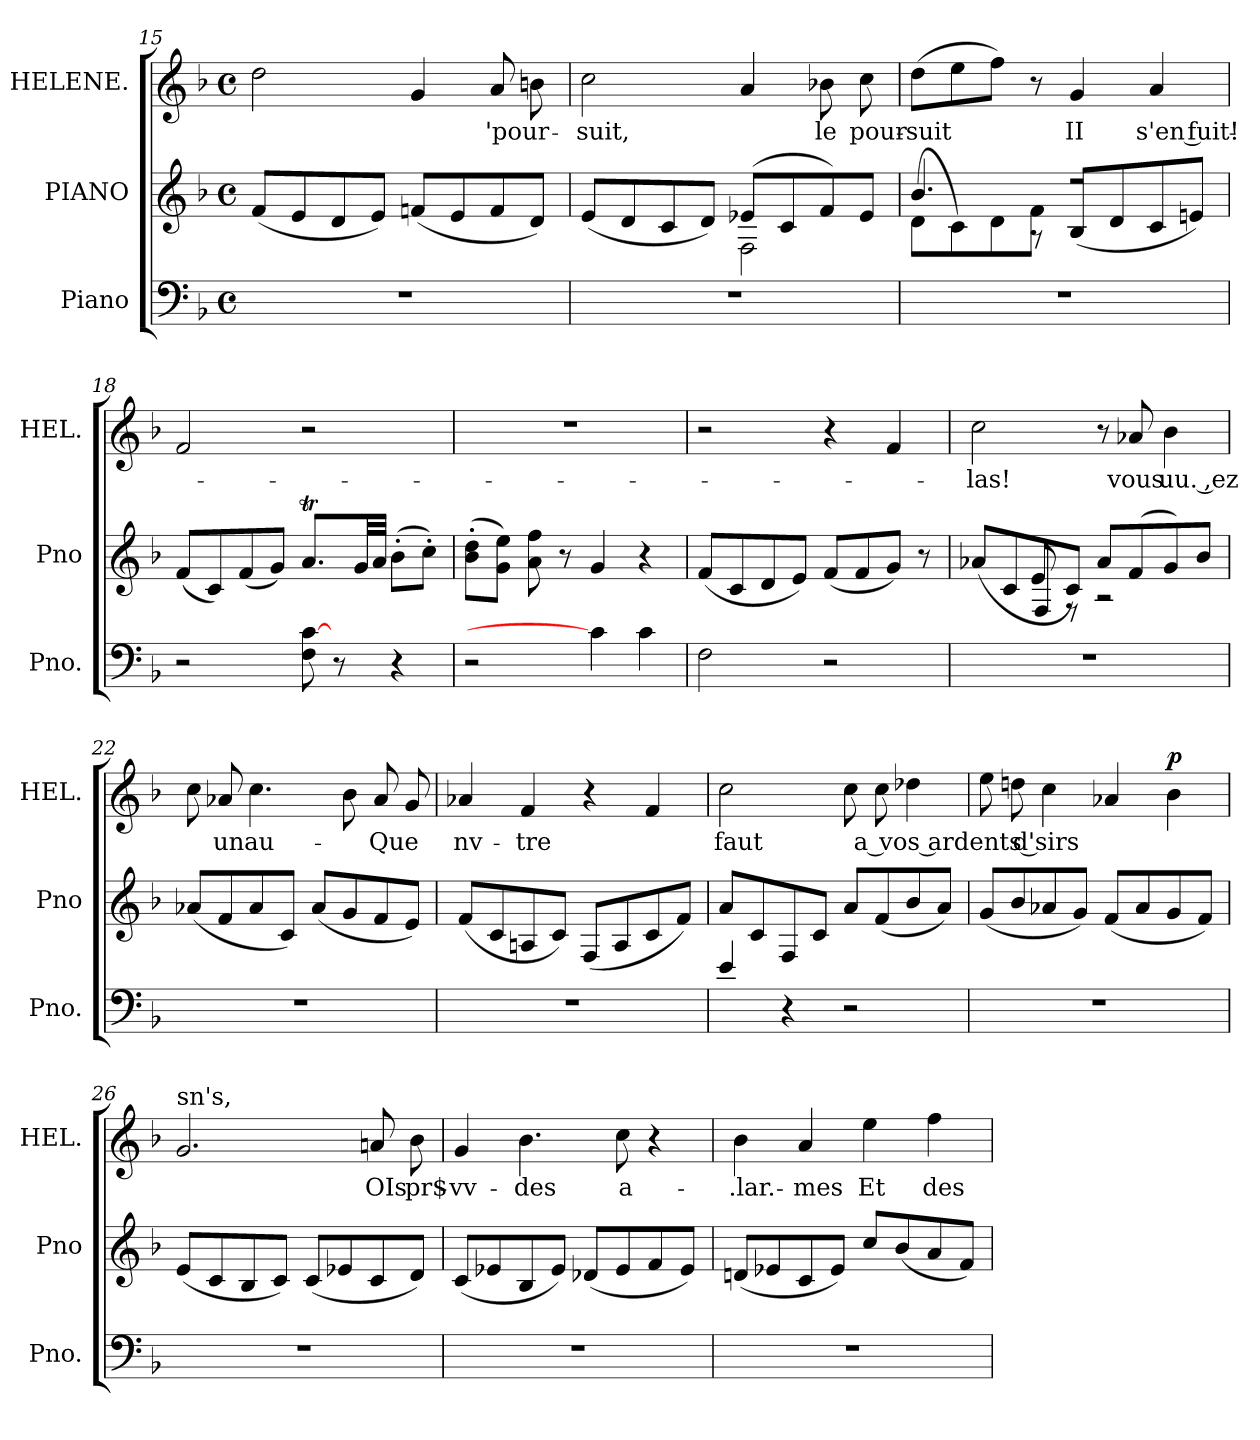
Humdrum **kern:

**kern	**kern	**kern	**text	**dynam
*part3	*part2	*part1	*part1	*part1
*staff3	*staff2	*staff1	*staff1	*staff1
*I"Piano	*I"PIANO	*I"HELENE.	*	*
*I'Pno.	*I'Pno	*I'HEL.	*	*
*clefF4	*clefG2	*clefG2	*	*
*k[b-]	*k[b-]	*k[b-]	*	*
*M4/4	*M4/4	*M4/4	*	*
*met(c)	*met(c)	*met(c)	*	*
=15	=15	=15	=15	=15
1r	(8f/L	2dd\	.	.
.	8e/	.	.	.
.	8d/	.	.	.
.	8e/J)	.	.	.
.	(8fn/L	4g/	.	.
.	8e/	.	.	.
.	8f/	8a/	'pour-	.
.	8d/J)	8bn\	.	.
!!LO:LB:g=z
=16	=16	=16	=16	=16
*	*^	*	*	*
1r	(8e/L	2ryy	2cc\	suit,	.
.	8d/	.	.	.	.
.	8c/	.	.	.	.
.	8d/J)	.	.	.	.
.	(8e-X/L	2F\	4a/	.	.
.	8c/	.	.	.	.
.	8f/)	.	8b-X\	le	.
.	8e-/J	.	8cc\	pour-	.
=17	=17	=17	=17	=17	=17
1r	(8d\L	4.b-/	(8dd\L	suit	.
.	8c\)	.	8ee\	.	.
.	8d\	.	8ff\J)	.	.
.	8f\J	8r	8r	.	.
.	2r	(8B-/L	4g/	II	.
.	.	8d/	.	.	.
.	.	8c/	4a/	s'en fuit!-	.
.	.	8en/J)	.	.	.
*	*v	*v	*	*	*
=18	=18	=18	=18	=18
*^	*	*	*	*
*	*^	*	*	*	*
2r	1ryy	1ryy	(8f/L	2f/	.	.
.	.	.	8c/)	.	.	.
.	.	.	(8f/	.	.	.
.	.	.	8g/J)	.	.	.
((8F\ [8c\	.	.	8.at/L	2r	.	.
8r	.	.	.	.	.	.
.	.	.	32g/LL	.	.	.
.	.	.	32a/JJJ	.	.	.
4r	.	.	(8b-'\L	.	.	.
.	.	.	8cc'\J)	.	.	.
*v	*v	*v	*	*	*	*
=19	=19	=19	=19	=19
2r	(8b-'\ 8dd'\L	1r	.	.
.	8g\ 8ee\J)	.	.	.
.	8a\ 8ff\	.	.	.
.	8r	.	.	.
4c\]	4g/	.	.	.
4c\	4r	.	.	.
!!LO:PB:g=z
=20	=20	=20	=20	=20
2F\	(8f/L	2r	.	.
.	8c/	.	.	.
.	8d/	.	.	.
.	8e/J)	.	.	.
2r	(8f/L	4r	.	.
.	8f/	.	.	.
.	8g/J)	4f/	.	.
.	8r	.	.	.
=21	=21	=21	=21	=21
*	*^	*	*	*
1r	(8a-X/L	4ryy	2cc\	las!	.
.	8c/	.	.	.	.
.	8F/	8e/	.	.	.
.	8c/J)	8r	.	.	.
.	8a-/L	2r	8r	.	.
.	(8f/	.	8a-X/	vous	.
.	8g/)	.	4b-\	uu. ,ez	.
.	8b-/J	.	.	.	.
*	*v	*v	*	*	*
=22	=22	=22	=22	=22
1r	(8a-X/L	8cc\	.	.
.	8f/	8a-X/	un	.
.	8a-/	4.cc\	au-	.
.	8c/J)	.	.	.
.	(8a-/L	.	.	.
.	8g/	8b-\	.	.
.	8f/	8a-/	Que	.
.	8e/J)	8g/	.	.
=23	=23	=23	=23	=23
1r	(8f/L	4a-X/	nv-	.
.	8c/	.	.	.
.	8An/	4f/	tre	.
.	8c/J)	.	.	.
.	(8F/L	4r	.	.
.	8A/	.	.	.
.	8c/	4f/	.	.
.	8f/J)	.	.	.
!!LO:LB:g=z
=24	=24	=24	=24	=24
4e/	8a/L	2cc\	faut	.
.	8c/	.	.	.
4r	8F/	.	.	.
.	8c/J	.	.	.
2r	8a/L	8cc\	.	.
.	(8f/	8cc\	a vos ardents d'sirs	.
.	8b-/	4dd-X\	.	.
.	8a/J)	.	.	.
=25	=25	=25	=25	=25
1r	(8g/L	8ee\	.	.
.	8b-/	8ddn\	.	.
.	8a-X/	4cc\	.	.
.	8g/J)	.	.	.
.	(8f/L	4a-X/	.	.
.	8a-/	.	.	.
.	8g/	4b-\	.	p,-
.	8f/J)	.	.	.
=26	=26	=26	=26	=26
!	!	!LO:TX:t=sn's,	!	!
1r	(8e/L	2.g/	.	.
.	8c/	.	.	.
.	8B-/	.	.	.
.	8c/J)	.	.	.
.	(8c/L	.	.	.
.	8e-X/	.	.	.
.	8c/	8an/	OIs	.
.	8d/J)	8b-\	pr$-	.
=27	=27	=27	=27	=27
1r	(8c/L	4g/	vv-	.
.	8e-X/	.	.	.
.	8B-/	4.b-\	des	.
.	8e-/J)	.	.	.
.	(8d-X/L	.	.	.
.	8e-/	8cc\	a-	.
.	8f/	4r	.	.
.	8e-/J)	.	.	.
!!LO:LB:g=z
=28	=28	=28	=28	=28
1r	(8dn/L	4b-\	.lar.-	.
.	8e-X/	.	.	.
.	8c/	4a/	mes	.
.	8e-/J)	.	.	.
.	8cc/L	4ee\	Et	.
.	(8b-/	.	.	.
.	8a/	4ff\	des	.
.	8f/J)	.	.	.
=	=	=	=	=
*-	*-	*-	*-	*-
